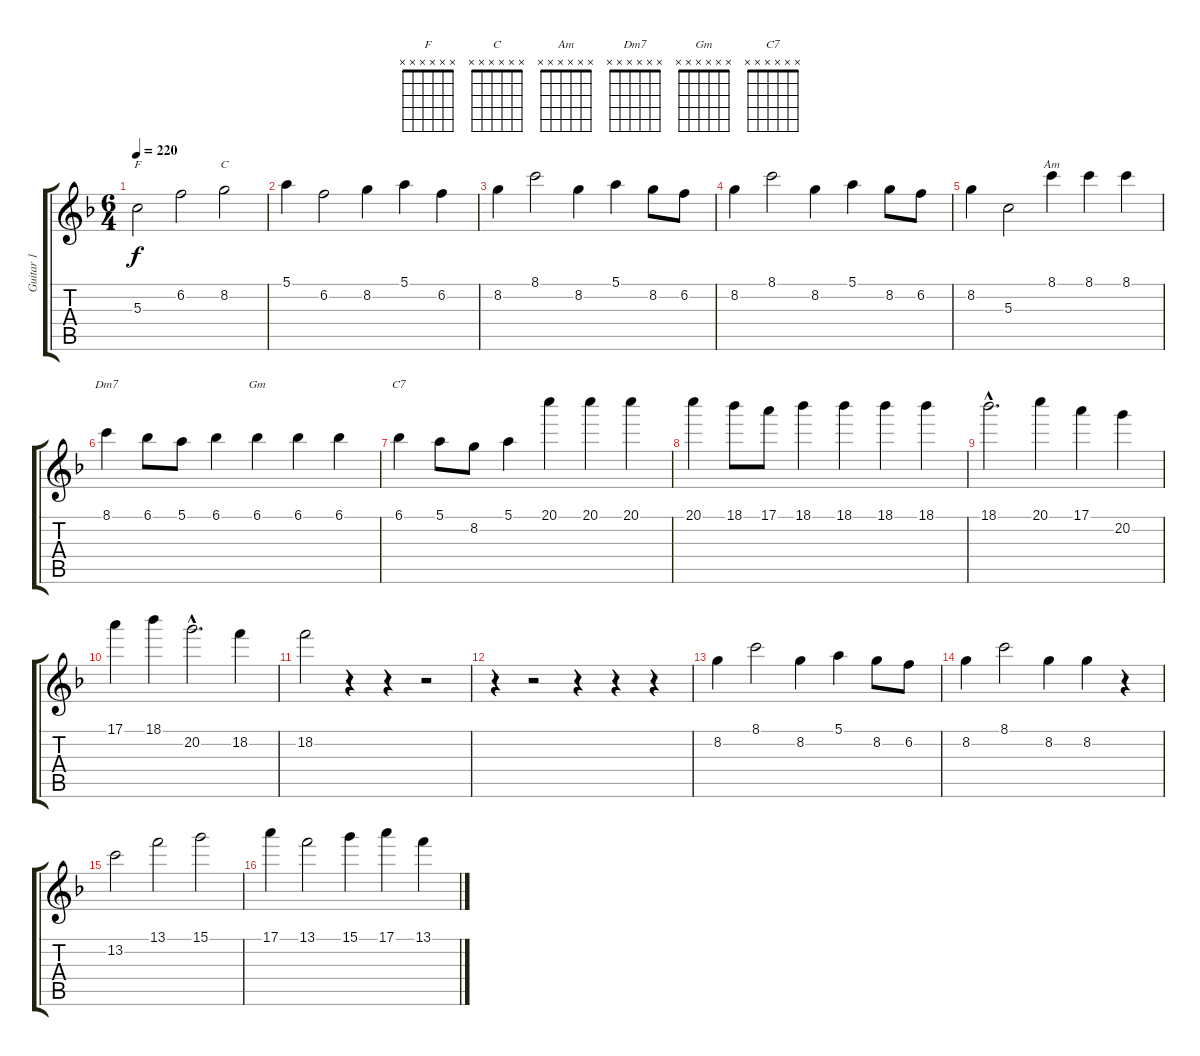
\track ("Guitar 1" "Guitar 1") {instrument overdrivenguitar}
\staff {score tabs}
\tuning (E4 B3 G3 D3 A2 E2) {hide}
\chord ("F" x x x x x x)
\chord ("C" x x x x x x)
\chord ("Am" x x x x x x)
\chord ("Dm7" x x x x x x)
\chord ("Gm" x x x x x x)
\chord ("C7" x x x x x x)
\ts (6 4)
\tempo 220
\clef g2
\ks f
5.3.2{ch "F" dy f instrument overdrivenguitar} 6.2.2 8.2.2{ch "C"} |
5.1.4 6.2.2 8.2.4 5.1.4 6.2.4 |
8.2.4 8.1.2 8.2.4 5.1.4 8.2.8 6.2.8 |
8.2.4 8.1.2 8.2.4 5.1.4 8.2.8 6.2.8 |
8.2.4 5.3.2 8.1.4{ch "Am"} 8.1.4 8.1.4 |
8.1.4{ch "Dm7"} 6.1.8 5.1.8 6.1.4 6.1.4{ch "Gm"} 6.1.4 6.1.4 |
6.1.4{ch "C7"} 5.1.8 8.2.8 5.1.4 20.1.4 20.1.4 20.1.4 |
20.1.4 18.1.8 17.1.8 18.1.4 18.1.4 18.1.4 18.1.4 |
18.1{hac}.2{d} 20.1.4 17.1.4 20.2.4 |
17.1.4 18.1.4 20.2{hac}.2{d} 18.2.4 |
18.2.2 r.4 r.4 r.2 |
r.4 r.2 r.4 r.4 r.4 |
8.2.4 8.1.2 8.2.4 5.1.4 8.2.8 6.2.8 |
8.2.4 8.1.2 8.2.4 8.2.4 r.4 |
13.2.2 13.1.2 15.1.2 |
17.1.4 13.1.2 15.1.4 17.1.4 13.1.4
